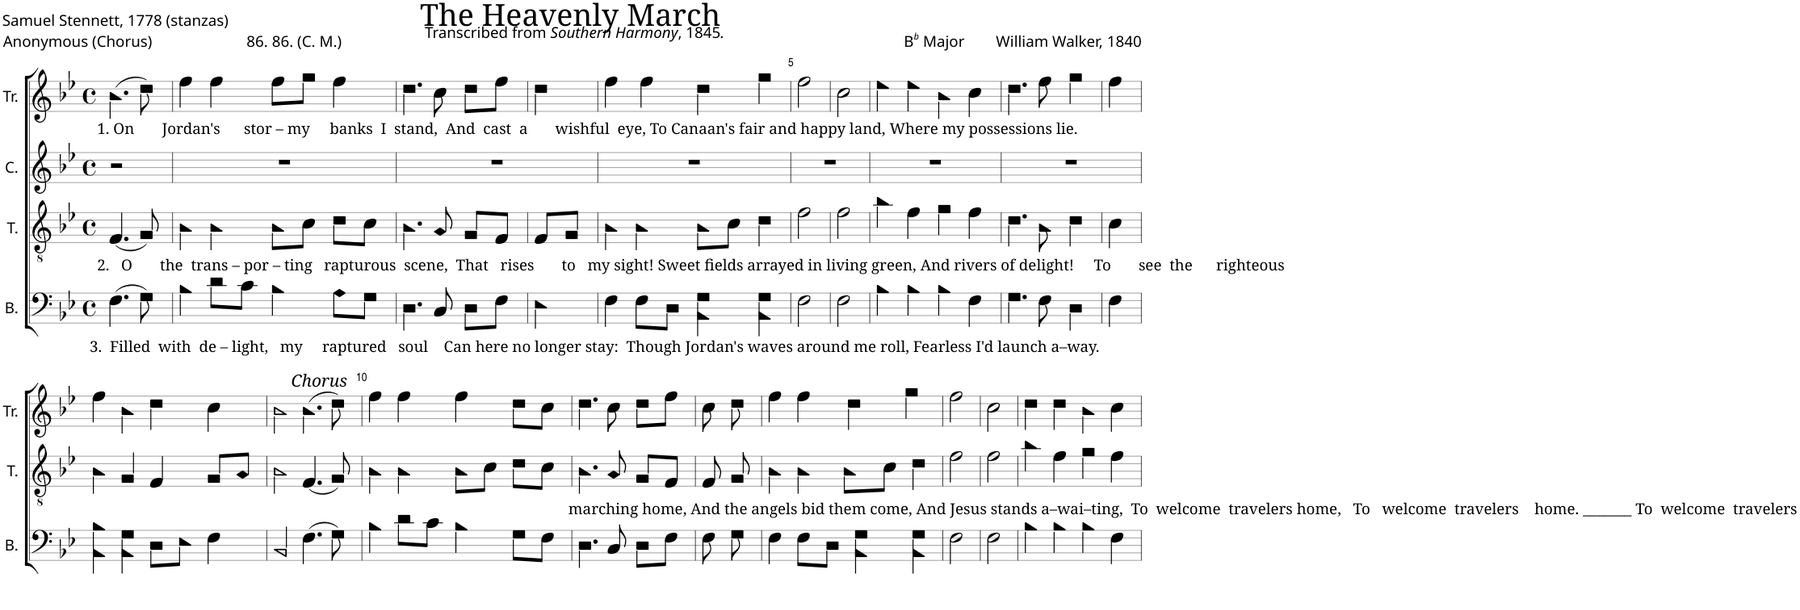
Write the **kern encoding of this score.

**kern	**kern	**kern	**kern
*part4	*part3	*part2	*part1
*staff4	*staff3	*staff2	*staff1
*I"B.	*I"T.	*I"C.	*I"Tr.
*I'B.	*I'T.	*I'C.	*I'Tr.
*clefF4	*clefGv2	*clefG2	*clefG2
*k[b-e-]	*k[b-e-]	*k[b-e-]	*k[b-e-]
*M4/4	*M4/4	*M4/4	*M4/4
*met(c)	*met(c)	*met(c)	*met(c)
=1	=1	=1	=1
!	!	!	!LO:TX:b:t=1. On       Jordan's      stor – my     banks  I  stand,  And  cast  a       wishful  eye, To Canaan's fair and happy land, Where my possessions lie.
!	!LO:TX:b:t=2.   O       the  trans – por – ting   rapturous  scene,  That   rises       to   my sight! Sweet fields arrayed in living green, And rivers of delight!     To       see  the      righteous	!	!
!LO:TX:b:t=3.  Filled  with  de – light,   my     raptured   soul    Can here no longer stay&colon;  Though Jordan's waves around me roll, Fearless I'd launch a–way.	!	!	!
(4.F!\	(4.F!/	2r	(4.b-!\
8G!\)	8G!/)	.	8dd!\)
=2	=2	=2	=2
4B-!\	4B-!\	1r	4ff!\
8d!\L	4B-!\	.	4ff!\
8c!\J	.	.	.
4B-!\	8B-!\L	.	8ff!\L
.	8c!\J	.	8gg!\J
8A!\L	8d!\L	.	4ff!\
8G!\J	8c!\J	.	.
=3	=3	=3	=3
4.D!\	4.B-!\	1r	4.dd!\
8C!/	8A!/	.	8cc!\
8D!\L	8G!/L	.	8dd!\L
8F!\J	8F!/J	.	8ff!\J
4E-!\	8F!/L	.	4dd!\
.	8G!/J	.	.
=4	=4	=4	=4
4F!\	4B-!\	1r	4ff!\
8F!\L	4B-!\	.	4ff!\
8D!\J	.	.	.
4BB-!\ 4G!\	8B-!\L	.	4dd!\
.	8c!\J	.	.
4BB-!\ 4G!\	4d!\	.	4gg!\
=5	=5	=5	=5
2F!\	2f!\	1r	2ff!\
2F!\	2f!\	.	2cc!\
=6	=6	=6	=6
4B-!\	4b-!\	1r	4ee-!\
4B-!\	4f!\	.	4ee-!\
4B-!\	4g!\	.	4b-!\
4F!\	4f!\	.	4cc!\
=7	=7	=7	=7
4.G!\	4.d!\	1r	4.dd!\
8F!\	8B-!\	.	8ff!\
4D!\	4d!\	.	4gg!\
4F!\	4c!\	.	4ff!\
!!LO:LB:g=z
=8	=8	=8	=8
4BB-!\ 4B-!\	4B-!\	1r	4ff!\
4BB-!\ 4G!\	4G!/	.	4b-!\
8D!\L	4F!/	.	4dd!\
8E-!\J	.	.	.
4F!\	8G!/L	.	4cc!\
.	8A!/J	.	.
=9	=9	=9	=9
2BB-!/	2B-!\	1r	2b-!\
!	!	!	!LO:TX:a:i:t=Chorus
(4.F!\	(4.F!/	.	(4.b-!\
8G!\)	8G!/)	.	8dd!\)
=10	=10	=10	=10
4B-!\	4B-!\	1r	4ff!\
8d!\L	4B-!\	.	4ff!\
8c!\J	.	.	.
4B-!\	8B-!\L	.	4ff!\
.	8c!\J	.	.
8G!\L	8d!\L	.	8dd!\L
8F!\J	8c!\J	.	8cc!\J
=11	=11	=11	=11
!	!LO:TX:b:t=marching home, And the angels bid them come, And Jesus stands a–wai–ting,  To  welcome  travelers home,   To   welcome  travelers    home. _______ To  welcome  travelers	!	!
4.D!\	4.B-!\	1r	4.dd!\
8C!/	8A!/	.	8cc!\
8D!\L	8G!/L	.	8dd!\L
8F!\J	8F!/J	.	8ff!\J
8F!\	8F!/	.	8cc!\
8G!\	8G!/	.	8dd!\
=12	=12	=12	=12
4F!\	4B-!\	1r	4ff!\
8F!\L	4B-!\	.	4ff!\
8D!\J	.	.	.
4BB-!\ 4G!\	8B-!\L	.	4dd!\
.	8c!\J	.	.
4BB-!\ 4G!\	4d!\	.	4gg!\
=13	=13	=13	=13
2F!\	2f!\	1r	2ff!\
2F!\	2f!\	.	2cc!\
=14	=14	=14	=14
4B-!\	4b-!\	1r	4dd!\
4B-!\	4f!\	.	4dd!\
4B-!\	4g!\	.	4b-!\
4F!\	4f!\	.	4cc!\
=	=	=	=
*-	*-	*-	*-
